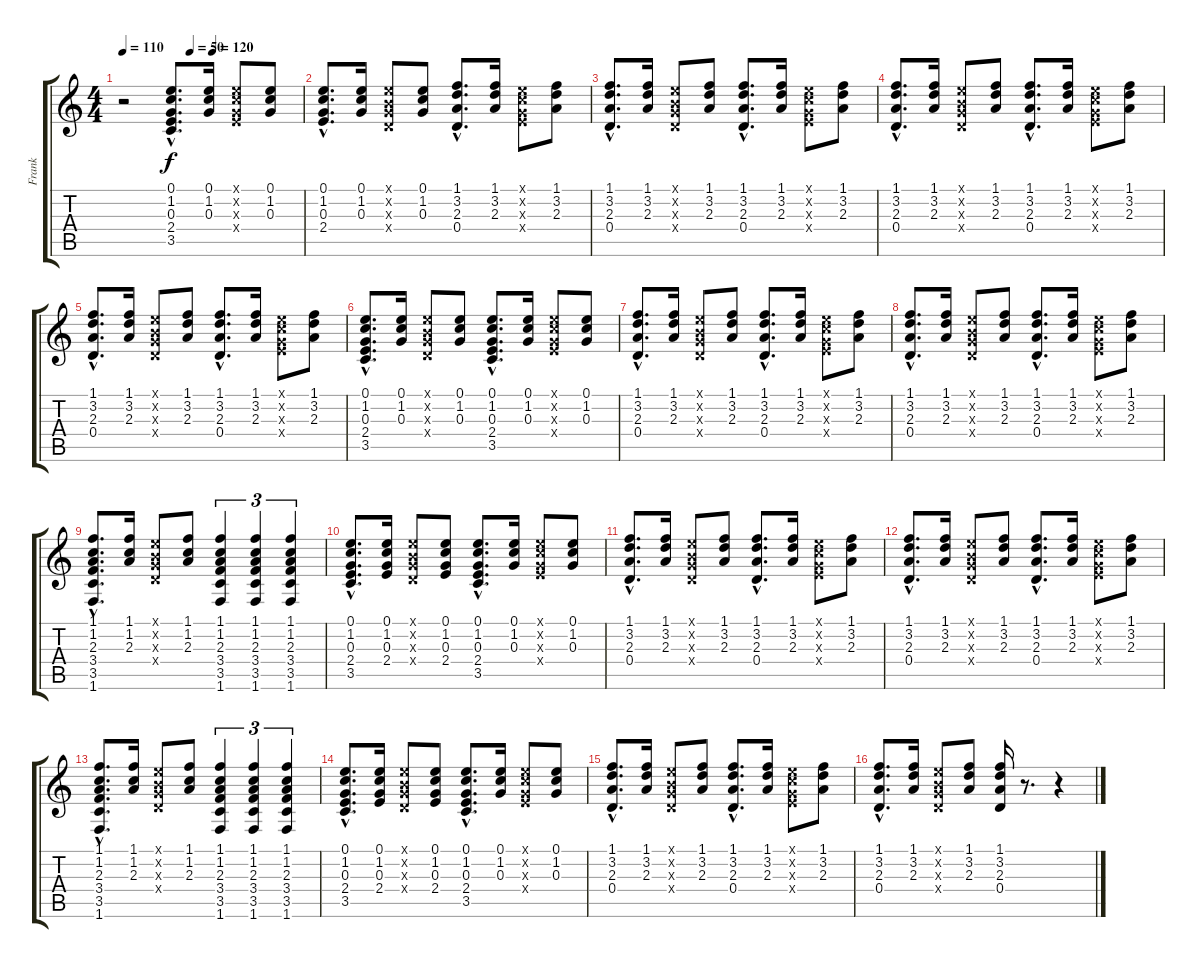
\track ("Frank" "Frank") {instrument electricguitarclean}
\staff {score tabs}
\tuning (E4 B3 G3 D3 A2 E2) {hide}
\ts (4 4)
\tempo 110
\tempo (120 0.5)
\tempo (50 0.375)
\clef g2
\ks c
r.2{dy mp} (0.1{hac} 1.2{hac} 0.3{hac} 2.4{hac} 3.5{hac}).8{d dy f} (0.1 1.2 0.3).16 (0.1{x} 1.2{x} 0.3{x} 2.4{x}).8 (0.1 1.2 0.3).8 |
(0.1{hac} 1.2{hac} 0.3{hac} 2.4{hac}).8{d} (0.1 1.2 0.3).16 (0.1{x} 0.2{x} 0.3{x} 0.4{x}).8 (0.1 1.2 0.3).8 (1.1{hac} 3.2{hac} 2.3{hac} 0.4{hac}).8{d} (1.1 3.2 2.3).16 (0.1{x} 1.2{x} 0.3{x} 2.4{x}).8 (1.1 3.2 2.3).8 |
(1.1{hac} 3.2{hac} 2.3{hac} 0.4{hac}).8{d} (1.1 3.2 2.3).16 (0.1{x} 0.2{x} 0.3{x} 0.4{x}).8 (1.1 3.2 2.3).8 (1.1{hac} 3.2{hac} 2.3{hac} 0.4{hac}).8{d} (1.1 3.2 2.3).16 (0.1{x} 1.2{x} 0.3{x} 2.4{x}).8 (1.1 3.2 2.3).8 |
(1.1{hac} 3.2{hac} 2.3{hac} 0.4{hac}).8{d} (1.1 3.2 2.3).16 (0.1{x} 0.2{x} 0.3{x} 0.4{x}).8 (1.1 3.2 2.3).8 (1.1{hac} 3.2{hac} 2.3{hac} 0.4{hac}).8{d} (1.1 3.2 2.3).16 (0.1{x} 1.2{x} 0.3{x} 2.4{x}).8 (1.1 3.2 2.3).8 |
(1.1{hac} 3.2{hac} 2.3{hac} 0.4{hac}).8{d} (1.1 3.2 2.3).16 (0.1{x} 0.2{x} 0.3{x} 0.4{x}).8 (1.1 3.2 2.3).8 (1.1{hac} 3.2{hac} 2.3{hac} 0.4{hac}).8{d} (1.1 3.2 2.3).16 (0.1{x} 1.2{x} 0.3{x} 2.4{x}).8 (1.1 3.2 2.3).8 |
(0.1{hac} 1.2{hac} 0.3{hac} 2.4{hac} 3.5{hac}).8{d} (0.1 1.2 0.3).16 (0.1{x} 0.2{x} 0.3{x} 0.4{x}).8 (0.1 1.2 0.3).8 (0.1{hac} 1.2{hac} 0.3{hac} 2.4{hac} 3.5{hac}).8{d} (0.1 1.2 0.3).16 (0.1{x} 1.2{x} 0.3{x} 2.4{x}).8 (0.1 1.2 0.3).8 |
(1.1{hac} 3.2{hac} 2.3{hac} 0.4{hac}).8{d} (1.1 3.2 2.3).16 (0.1{x} 0.2{x} 0.3{x} 0.4{x}).8 (1.1 3.2 2.3).8 (1.1{hac} 3.2{hac} 2.3{hac} 0.4{hac}).8{d} (1.1 3.2 2.3).16 (0.1{x} 1.2{x} 0.3{x} 2.4{x}).8 (1.1 3.2 2.3).8 |
(1.1{hac} 3.2{hac} 2.3{hac} 0.4{hac}).8{d} (1.1 3.2 2.3).16 (0.1{x} 0.2{x} 0.3{x} 0.4{x}).8 (1.1 3.2 2.3).8 (1.1{hac} 3.2{hac} 2.3{hac} 0.4{hac}).8{d} (1.1 3.2 2.3).16 (0.1{x} 1.2{x} 0.3{x} 2.4{x}).8 (1.1 3.2 2.3).8 |
(1.1{hac} 1.2{hac} 2.3{hac} 3.4{hac} 3.5{hac} 1.6{hac}).8{d} (1.1 1.2 2.3).16 (0.1{x} 0.2{x} 0.3{x} 0.4{x}).8 (1.1 1.2 2.3).8 (1.1 1.2 2.3 3.4 3.5 1.6).4{tu (3 2)} (1.1 1.2 2.3 3.4 3.5 1.6).4{tu (3 2)} (1.1 1.2 2.3 3.4 3.5 1.6).4{tu (3 2)} |
(0.1{hac} 1.2{hac} 0.3{hac} 2.4{hac} 3.5{hac}).8{d} (0.1 1.2 0.3 2.4).16 (0.1{x} 0.2{x} 0.3{x} 0.4{x}).8 (0.1 1.2 0.3 2.4).8 (0.1{hac} 1.2{hac} 0.3{hac} 2.4{hac} 3.5{hac}).8{d} (0.1 1.2 0.3).16 (0.1{x} 1.2{x} 0.3{x} 2.4{x}).8 (0.1 1.2 0.3).8 |
(1.1{hac} 3.2{hac} 2.3{hac} 0.4{hac}).8{d} (1.1 3.2 2.3).16 (0.1{x} 0.2{x} 0.3{x} 0.4{x}).8 (1.1 3.2 2.3).8 (1.1{hac} 3.2{hac} 2.3{hac} 0.4{hac}).8{d} (1.1 3.2 2.3).16 (0.1{x} 1.2{x} 0.3{x} 2.4{x}).8 (1.1 3.2 2.3).8 |
(1.1{hac} 3.2{hac} 2.3{hac} 0.4{hac}).8{d} (1.1 3.2 2.3).16 (0.1{x} 0.2{x} 0.3{x} 0.4{x}).8 (1.1 3.2 2.3).8 (1.1{hac} 3.2{hac} 2.3{hac} 0.4{hac}).8{d} (1.1 3.2 2.3).16 (0.1{x} 1.2{x} 0.3{x} 2.4{x}).8 (1.1 3.2 2.3).8 |
(1.1{hac} 1.2{hac} 2.3{hac} 3.4{hac} 3.5{hac} 1.6{hac}).8{d} (1.1 1.2 2.3).16 (0.1{x} 0.2{x} 0.3{x} 0.4{x}).8 (1.1 1.2 2.3).8 (1.1 1.2 2.3 3.4 3.5 1.6).4{tu (3 2)} (1.1 1.2 2.3 3.4 3.5 1.6).4{tu (3 2)} (1.1 1.2 2.3 3.4 3.5 1.6).4{tu (3 2)} |
(0.1{hac} 1.2{hac} 0.3{hac} 2.4{hac} 3.5{hac}).8{d} (0.1 1.2 0.3 2.4).16 (0.1{x} 0.2{x} 0.3{x} 0.4{x}).8 (0.1 1.2 0.3 2.4).8 (0.1{hac} 1.2{hac} 0.3{hac} 2.4{hac} 3.5{hac}).8{d} (0.1 1.2 0.3).16 (0.1{x} 1.2{x} 0.3{x} 2.4{x}).8 (0.1 1.2 0.3).8 |
(1.1{hac} 3.2{hac} 2.3{hac} 0.4{hac}).8{d} (1.1 3.2 2.3).16 (0.1{x} 0.2{x} 0.3{x} 0.4{x}).8 (1.1 3.2 2.3).8 (1.1{hac} 3.2{hac} 2.3{hac} 0.4{hac}).8{d} (1.1 3.2 2.3).16 (0.1{x} 1.2{x} 0.3{x} 2.4{x}).8 (1.1 3.2 2.3).8 |
(1.1{hac} 3.2{hac} 2.3{hac} 0.4{hac}).8{d} (1.1 3.2 2.3).16 (0.1{x} 0.2{x} 0.3{x} 0.4{x}).8 (1.1 3.2 2.3).8 (1.1 3.2 2.3 0.4).16 r.8{d} r.4
